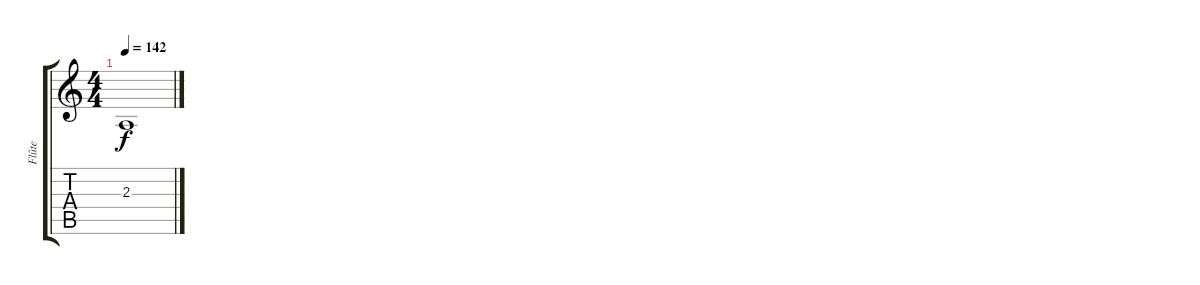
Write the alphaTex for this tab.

\track ("Flûte" "Flûte") {instrument flute}
\staff {score tabs}
\tuning (E4 B3 G3 D3 A2 E2) {hide}
\ts (4 4)
\tempo 142
\clef g2
\ks c
2.3{t}.1{dy f}
